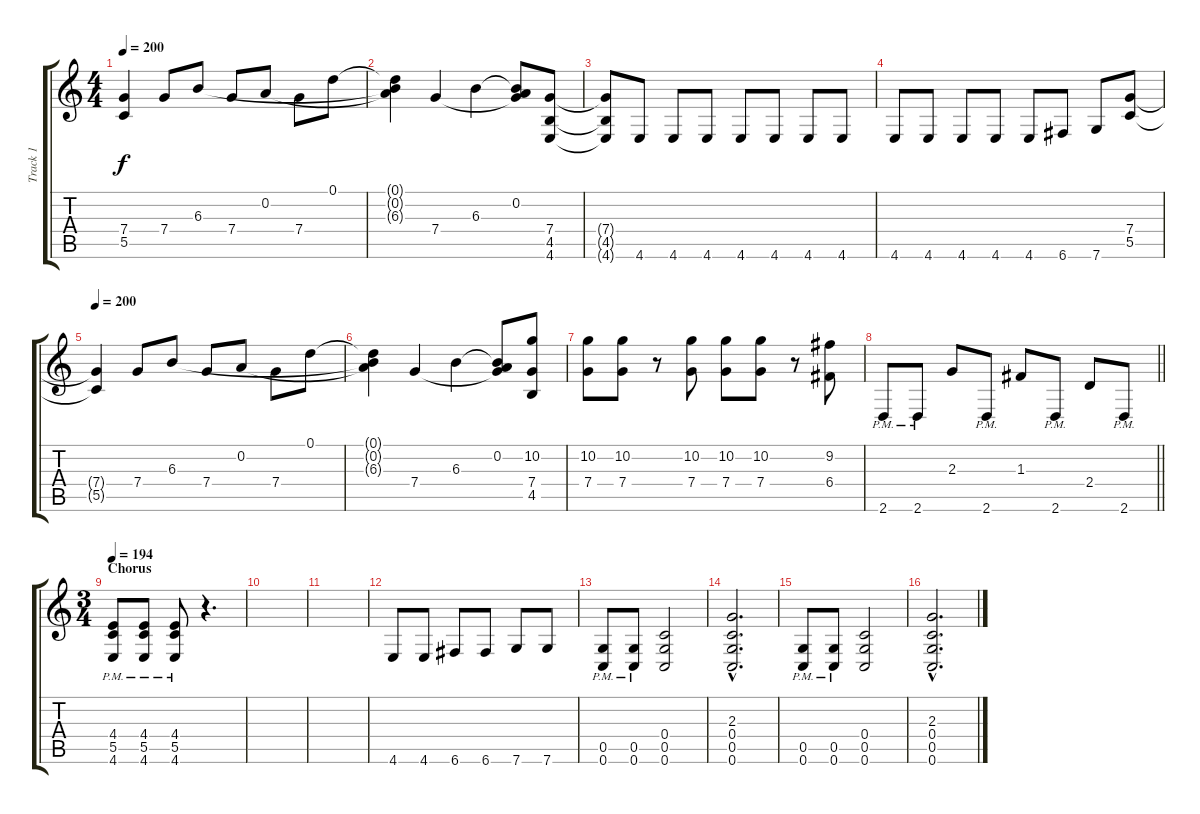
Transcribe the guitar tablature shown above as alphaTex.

\track ("Track 1" "Track 1") {instrument distortionguitar}
\staff {score tabs}
\tuning (D4 A3 F3 C3 G2 C2) {hide}
\ts (4 4)
\tempo 200
\clef g2
\ks c
(7.4{t} 5.5{t}).4{dy f} 7.4.8 6.3.8 7.4.8 0.2.8 7.4.8 0.1.8 |
(0.1{t} 0.2{t} 6.3{t}).4 7.4.4 6.3.4 (0.2 6.3{t} 7.4{t}).8 (7.4 4.5 4.6).8 |
(7.4{t} 4.5{t} 4.6{t}).8 4.6.8 4.6.8 4.6.8 4.6.8 4.6.8 4.6.8 4.6.8 |
4.6.8 4.6.8 4.6.8 4.6.8 4.6.8 6.6.8 7.6.8 (7.4 5.5).8 |
\tempo 200
(7.4{t} 5.5{t}).4 7.4.8 6.3.8 7.4.8 0.2.8 7.4.8 0.1.8 |
(0.1{t} 0.2{t} 6.3{t}).4 7.4.4 6.3.4 (0.2 6.3{t} 7.4{t}).8 (10.2 7.4 4.5).8 |
(10.2 7.4).8 (10.2 7.4).8 r.8 (10.2 7.4).8 (10.2 7.4).8 (10.2 7.4).8 r.8 (9.2 6.4).8 |
\barLineRight lightlight
2.6{pm}.8 2.6{pm}.8 2.3.8 2.6{pm}.8 1.3.8 2.6{pm}.8 2.4.8 2.6{pm}.8 |
\ts (3 4)
\section ("" "Chorus")
\tempo 194
(4.4{pm} 5.5{pm} 4.6{pm}).8 (4.4{pm} 5.5{pm} 4.6{pm}).8 (4.4{pm} 5.5{pm} 4.6{pm}).8 r.4{d} |
|
|
4.6.8 4.6.8 6.6.8 6.6.8 7.6.8 7.6.8 |
(0.5{pm} 0.6{pm}).8 (0.5{pm} 0.6{pm}).8 (0.4 0.5 0.6).2 |
(2.3{hac} 0.4{hac} 0.5{hac} 0.6{hac}).2{d} |
(0.5{pm} 0.6{pm}).8 (0.5{pm} 0.6{pm}).8 (0.4 0.5 0.6).2 |
(2.3{hac} 0.4{hac} 0.5{hac} 0.6{hac}).2{d}
